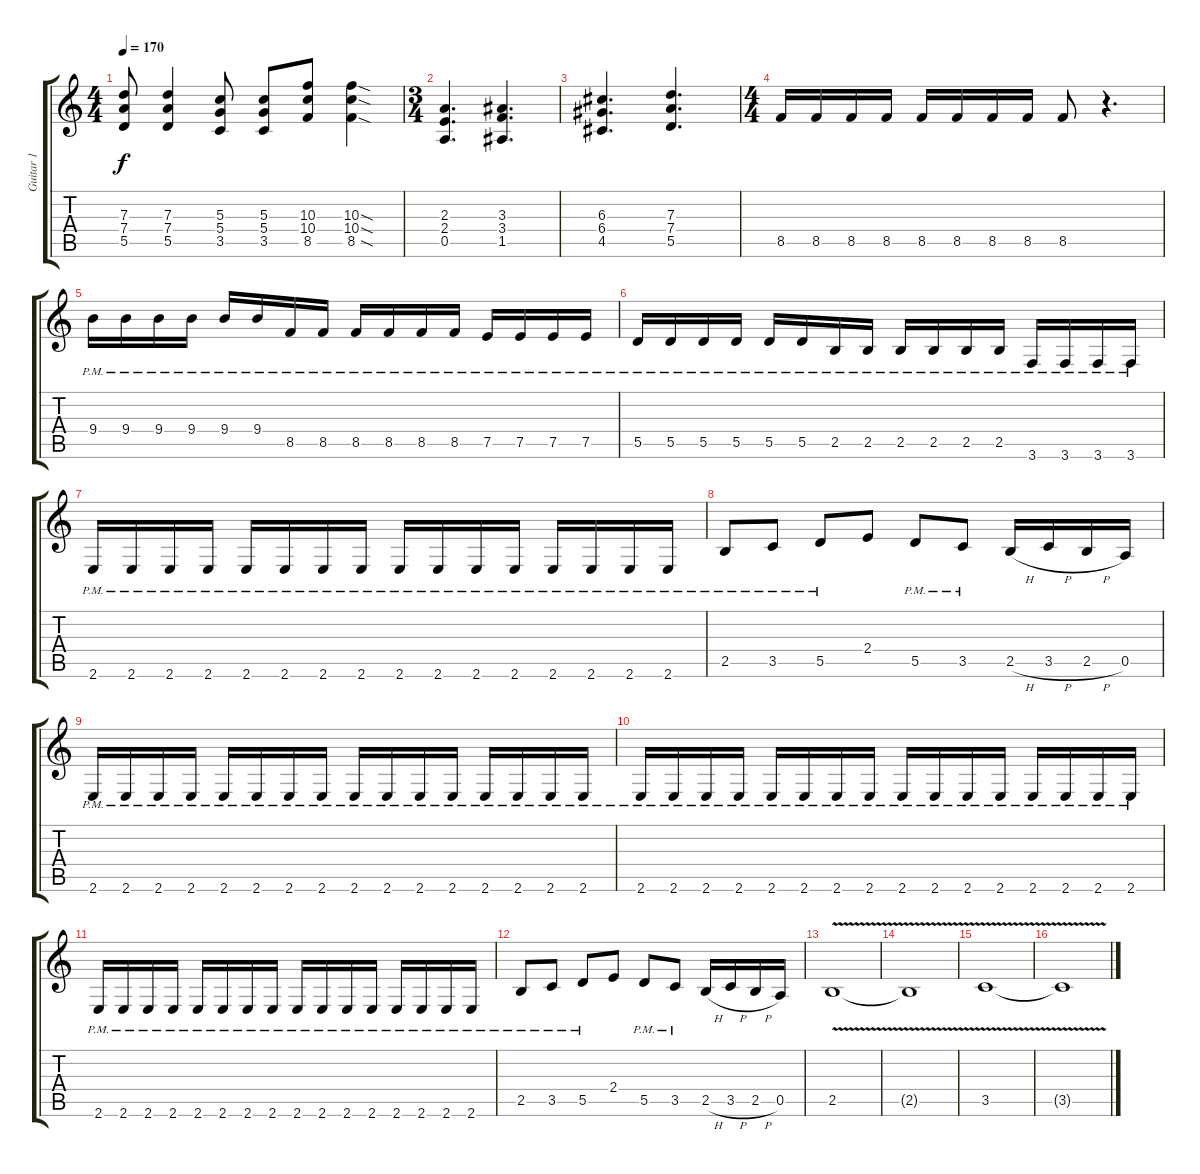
\track ("Guitar 1" "Guitar 1") {instrument acousticguitarsteel}
\staff {score tabs}
\tuning (E4 B3 G3 D3 A2 D2) {hide}
\ts (4 4)
\tempo 170
\clef g2
\ks c
(7.3 7.4 5.5).8{dy f} (7.3 7.4 5.5).4 (5.3 5.4 3.5).8 (5.3 5.4 3.5).8 (10.3 10.4 8.5).8 (10.3{sod} 10.4{sod} 8.5{sod}).4 |
\ts (3 4)
(2.3 2.4 0.5).4{d} (3.3 3.4 1.5).4{d} |
(6.3 6.4 4.5).4{d} (7.3 7.4 5.5).4{d} |
\ts (4 4)
8.5.16 8.5.16 8.5.16 8.5.16 8.5.16 8.5.16 8.5.16 8.5.16 8.5.8 r.4{d} |
9.4{pm}.16 9.4{pm}.16 9.4{pm}.16 9.4{pm}.16 9.4{pm}.16 9.4{pm}.16 8.5{pm}.16 8.5{pm}.16 8.5{pm}.16 8.5{pm}.16 8.5{pm}.16 8.5{pm}.16 7.5{pm}.16 7.5{pm}.16 7.5{pm}.16 7.5{pm}.16 |
5.5{pm}.16 5.5{pm}.16 5.5{pm}.16 5.5{pm}.16 5.5{pm}.16 5.5{pm}.16 2.5{pm}.16 2.5{pm}.16 2.5{pm}.16 2.5{pm}.16 2.5{pm}.16 2.5{pm}.16 3.6{pm}.16 3.6{pm}.16 3.6{pm}.16 3.6{pm}.16 |
2.6{pm}.16 2.6{pm}.16 2.6{pm}.16 2.6{pm}.16 2.6{pm}.16 2.6{pm}.16 2.6{pm}.16 2.6{pm}.16 2.6{pm}.16 2.6{pm}.16 2.6{pm}.16 2.6{pm}.16 2.6{pm}.16 2.6{pm}.16 2.6{pm}.16 2.6{pm}.16 |
2.5{pm}.8 3.5{pm}.8 5.5{pm}.8 2.4.8 5.5{pm}.8 3.5{pm}.8 2.5{h}.16 3.5{h}.16 2.5{h}.16 0.5.16 |
2.6{pm}.16 2.6{pm}.16 2.6{pm}.16 2.6{pm}.16 2.6{pm}.16 2.6{pm}.16 2.6{pm}.16 2.6{pm}.16 2.6{pm}.16 2.6{pm}.16 2.6{pm}.16 2.6{pm}.16 2.6{pm}.16 2.6{pm}.16 2.6{pm}.16 2.6{pm}.16 |
2.6{pm}.16 2.6{pm}.16 2.6{pm}.16 2.6{pm}.16 2.6{pm}.16 2.6{pm}.16 2.6{pm}.16 2.6{pm}.16 2.6{pm}.16 2.6{pm}.16 2.6{pm}.16 2.6{pm}.16 2.6{pm}.16 2.6{pm}.16 2.6{pm}.16 2.6{pm}.16 |
2.6{pm}.16 2.6{pm}.16 2.6{pm}.16 2.6{pm}.16 2.6{pm}.16 2.6{pm}.16 2.6{pm}.16 2.6{pm}.16 2.6{pm}.16 2.6{pm}.16 2.6{pm}.16 2.6{pm}.16 2.6{pm}.16 2.6{pm}.16 2.6{pm}.16 2.6{pm}.16 |
2.5{pm}.8 3.5{pm}.8 5.5{pm}.8 2.4.8 5.5{pm}.8 3.5{pm}.8 2.5{h}.16 3.5{h}.16 2.5{h}.16 0.5.16 |
2.5{v}.1 |
2.5{v t}.1 |
3.5{v}.1 |
3.5{t}.1
